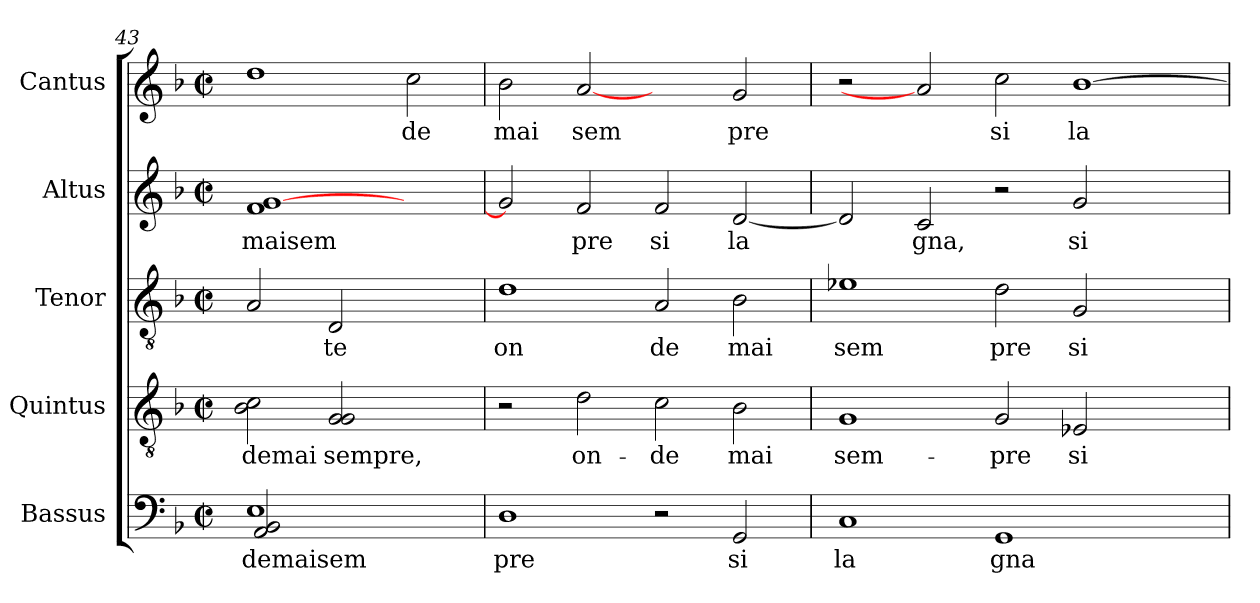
**kern	**text	**kern	**text	**kern	**text	**kern	**text	**kern	**text
*part5	*part5	*part4	*part4	*part3	*part3	*part2	*part2	*part1	*part1
*staff5	*staff5	*staff4	*staff4	*staff3	*staff3	*staff2	*staff2	*staff1	*staff1
*I"Bassus	*	*I"Quintus	*	*I"Tenor	*	*I"Altus	*	*I"Cantus	*
!!LO:LB:g=z
*clefF4	*	*clefGv2	*	*clefGv2	*	*clefG2	*	*clefG2	*
*k[b-]	*	*k[b-]	*	*k[b-]	*	*k[b-]	*	*k[b-]	*
*F:	*	*F:	*	*F:	*	*F:	*	*F:	*
*M2/2	*	*M2/2	*	*M2/2	*	*M2/2	*	*M2/2	*
*met(c|)	*	*met(c|)	*	*met(c|)	*	*met(c|)	*	*met(c|)	*
=43	=43	=43	=43	=43	=43	=43	=43	=43	=43
*^	*	*	*	*	*	*	*	*	*
!	!	!LO:LY:b:cj	!	!LO:LY:b	!	!LO:LY:b:cj	!	!LO:LY:b	!	!
1E	2BB-/ 2AA/	-demaisem	2c\ 2B-\	-demai	2A/	--	1f [<1g	maisem	1dd	.
!	!	!	!	!LO:LY:b	!	!LO:LY:b:cj	!	!	!	!
.	2ryy	.	2G/ 2G/	sempre,	2D/	-te	.	.	.	.
!	!	!	!	!	!	!	!	!	!	!LO:LY:b:cj
2ryy	2ryy	.	2ryy	.	2ryy	.	2ryy	.	2cc\	de
=44	=44	=44	=44	=44	=44	=44	=44	=44	=44	=44
!	!	!LO:LY:b:cj	!	!	!	!LO:LY:b:cj	!	!LO:LY:b	!	!LO:LY:b:cj
*v	*v	*	*	*	*	*	*	*	*	*
1D	pre	2r	.	1d	on	2g/]	.	2b-\	mai
!	!	!	!LO:LY:b	!	!	!	!LO:LY:b	!	!LO:LY:b:cj
.	.	2d\	on-	.	.	2f/	pre	[2a	sem
!	!	!	!LO:LY:b	!	!LO:LY:b:cj	!	!LO:LY:b	!	!
2r	.	2c\	-de	2A/	de	2f/	si	2ryy	.
!	!LO:LY:b:cj	!	!LO:LY:b	!	!LO:LY:b:cj	!	!LO:LY:b	!	!LO:LY:b:cj
2GG/	si	2B-\	mai	2B-\	mai	[<2d/	la	2g/	pre
=45	=45	=45	=45	=45	=45	=45	=45	=45	=45
!	!LO:LY:b:cj	!	!LO:LY:b	!	!LO:LY:b:cj	!	!LO:LY:b	!	!
1C	la	1G	sem-	1e-	sem	2d/]	.	2r	.
!	!	!	!	!	!	!	!LO:LY:b	!	!
.	.	.	.	.	.	2c/	gna,	2a]	.
!	!LO:LY:b:cj	!	!LO:LY:b	!	!LO:LY:b:cj	!	!	!	!LO:LY:b:cj
1GG	gna	2G/	-pre	2d\	pre	2r	.	2cc\	si
!	!	!	!LO:LY:b	!	!LO:LY:b:cj	!	!LO:LY:b	!	!LO:LY:b:cj
.	.	2E-X/	si	2G/	si	2g/	si	[>1b-	la
2ryy	.	2ryy	.	2ryy	.	2ryy	.	.	.
=	=	=	=	=	=	=	=	=	=
*-	*-	*-	*-	*-	*-	*-	*-	*-	*-
